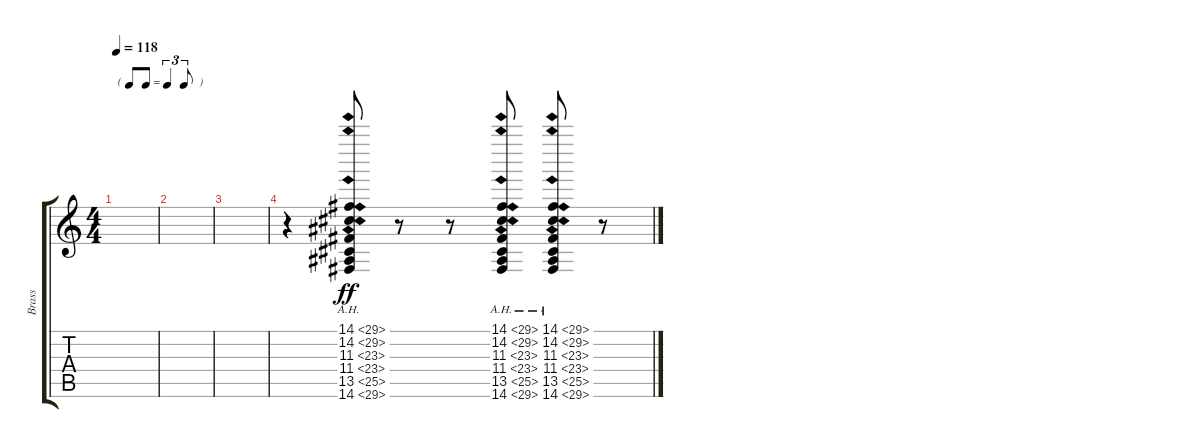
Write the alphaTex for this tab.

\track ("Brass" "Brass") {instrument synthbrass1}
\staff {score tabs}
\tuning (E4 B3 G3 D3 A2 E2) {hide}
\ts (4 4)
\tf triplet8th
\tempo 118
\clef g2
\ks c
|
|
|
r.4 (14.1{ah 15} 14.2{ah 15} 11.3{ah 12} 11.4{ah 12} 13.5{ah 12} 14.6{ah 15}).8{dy ff} r.8 r.8 (14.1{ah 15} 14.2{ah 15} 11.3{ah 12} 11.4{ah 12} 13.5{ah 12} 14.6{ah 15}).8 (14.1{ah 15} 14.2{ah 15} 11.3{ah 12} 11.4{ah 12} 13.5{ah 12} 14.6{ah 15}).8 r.8
